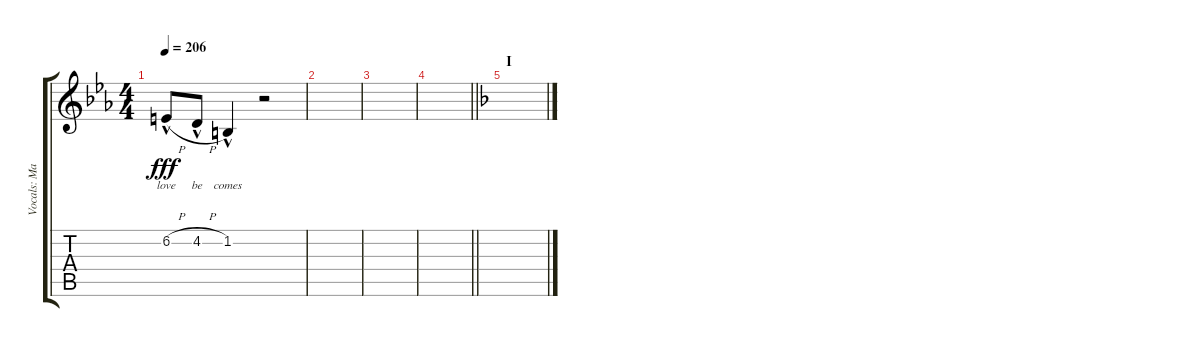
\track ("Vocals: Martin" "Vocals: Ma") {instrument lead2sawtooth}
\staff {score tabs}
\tuning (Eb4 Bb3 Gb3 Db3 Ab2 Eb2) {hide}
\ts (4 4)
\tempo 206
\clef g2
\ks eb
6.2{h hac}.8{lyrics (0 "love") lyrics (1 "") lyrics (2 "") lyrics (3 "") lyrics (4 "") dy fff} 4.2{h hac}.8{lyrics (0 "be") lyrics (1 "") lyrics (2 "") lyrics (3 "") lyrics (4 "")} 1.2{hac}.4{lyrics (0 "comes") lyrics (1 "") lyrics (2 "") lyrics (3 "") lyrics (4 "")} r.2 |
|
|
\barLineRight lightlight
|
\section ("" "I")
\ks f
